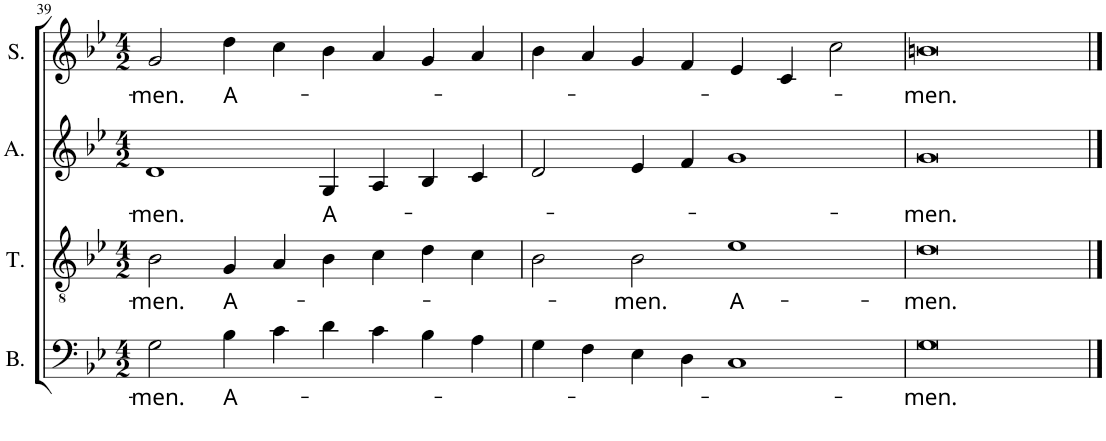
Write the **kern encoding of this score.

**kern	**text	**kern	**text	**kern	**text	**kern	**text
*part4	*part4	*part3	*part3	*part2	*part2	*part1	*part1
*staff4	*staff4	*staff3	*staff3	*staff2	*staff2	*staff1	*staff1
*I"BASS	*	*I"TENOR	*	*I"ALTO	*	*I"SOPRANO	*
*I'B.	*	*I'T.	*	*I'A.	*	*I'S.	*
!!LO:PB:g=z
*clefF4	*	*clefGv2	*	*clefG2	*	*clefG2	*
*	*	*Trd7c12	*	*	*	*	*
*k[b-e-]	*	*k[b-e-]	*	*k[b-e-]	*	*k[b-e-]	*
*B-:	*	*B-:	*	*B-:	*	*B-:	*
*M4/2	*	*M4/2	*	*M4/2	*	*M4/2	*
=39	=39	=39	=39	=39	=39	=39	=39
!	!LO:LY:b	!	!LO:LY:b	!	!LO:LY:b	!	!LO:LY:b
2G\	-men.	2B-\	-men.	1d	-men.	2g/	-men.
!	!LO:LY:b	!	!LO:LY:b	!	!	!	!LO:LY:b
4B-\	A-	4G/	A-	.	.	4dd\	A-
4c\	.	4A/	.	.	.	4cc\	.
!	!	!	!	!	!LO:LY:b	!	!
4d\	.	4B-\	.	4G/	A-	4b-\	.
4c\	.	4c\	.	4A/	.	4a/	.
4B-\	.	4d\	.	4B-/	.	4g/	.
4A\	.	4c\	.	4c/	.	4a/	.
=40	=40	=40	=40	=40	=40	=40	=40
4G\	.	2B-\	.	2d/	.	4b-\	.
4F\	.	.	.	.	.	4a/	.
!	!	!	!LO:LY:b	!	!	!	!
4E-\	.	2B-\	-men.	4e-/	.	4g/	.
4D\	.	.	.	4f/	.	4f/	.
!	!	!	!LO:LY:b	!	!	!	!
1C	.	1e-	A-	1g	.	4e-/	.
.	.	.	.	.	.	4c/	.
.	.	.	.	.	.	2cc\	.
=41	=41	=41	=41	=41	=41	=41	=41
!	!LO:LY:b	!	!LO:LY:b	!	!LO:LY:b	!	!LO:LY:b
0G	-men.	0d	-men.	0g	-men.	0bn	-men.
==	==	==	==	==	==	==	==
*-	*-	*-	*-	*-	*-	*-	*-
